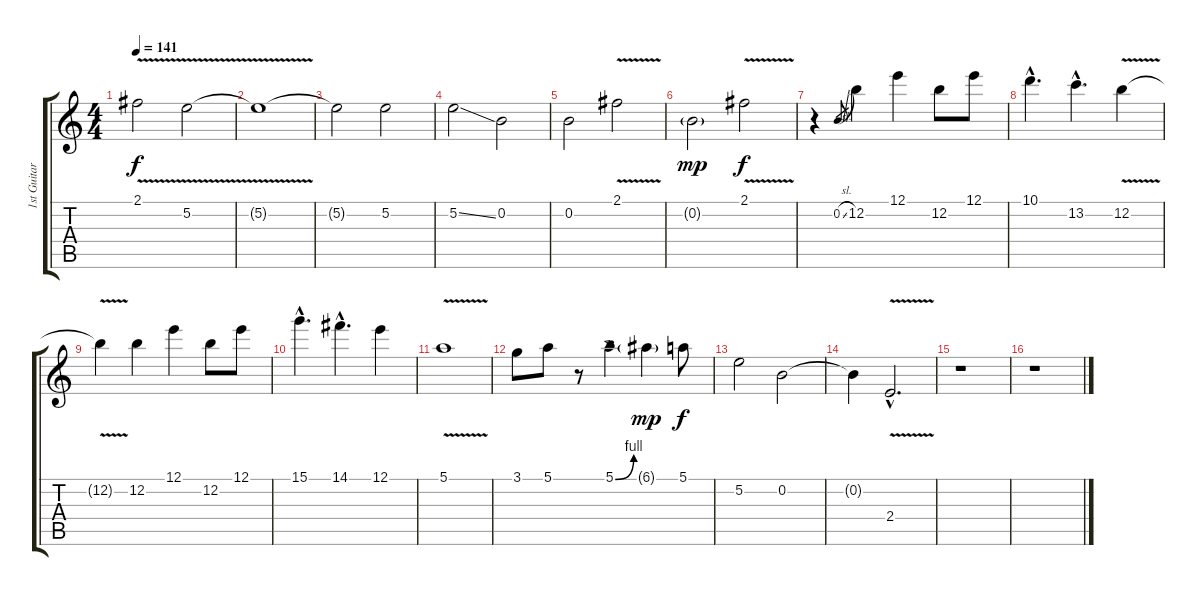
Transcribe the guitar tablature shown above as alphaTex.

\track ("1st Guitar" "1st Guitar") {instrument overdrivenguitar}
\staff {score tabs}
\tuning (E4 B3 G3 D3 A2 E2) {hide}
\ts (4 4)
\tempo 141
\clef g2
\ks c
2.1{v}.2{dy f} 5.2{v}.2 |
5.2{t}.1 |
5.2{t}.2 5.2.2 |
5.2{ss}.2 0.2.2 |
0.2.2 2.1{v}.2 |
0.2{g}.2{dy mp} 2.1{v}.2{dy f} |
r.4 0.2{sl}.8{gr} 12.2.4 12.1.4 12.2.8 12.1.8 |
10.1{hac}.4{d} 13.2{hac}.4{d} 12.2{v}.4 |
12.2{t}.4 12.2.4 12.1.4 12.2.8 12.1.8 |
15.1{hac}.4{d} 14.1{hac}.4{d} 12.1.4 |
5.1{v}.1 |
3.1.8 5.1.8 r.8 5.1{be (bend 0 0 60 4)}.4 6.1{g}.4{dy mp} 5.1.8{dy f} |
5.2.2 0.2.2 |
0.2{t}.4 2.4{v hac}.2{d} |
r.1 |
r.1
